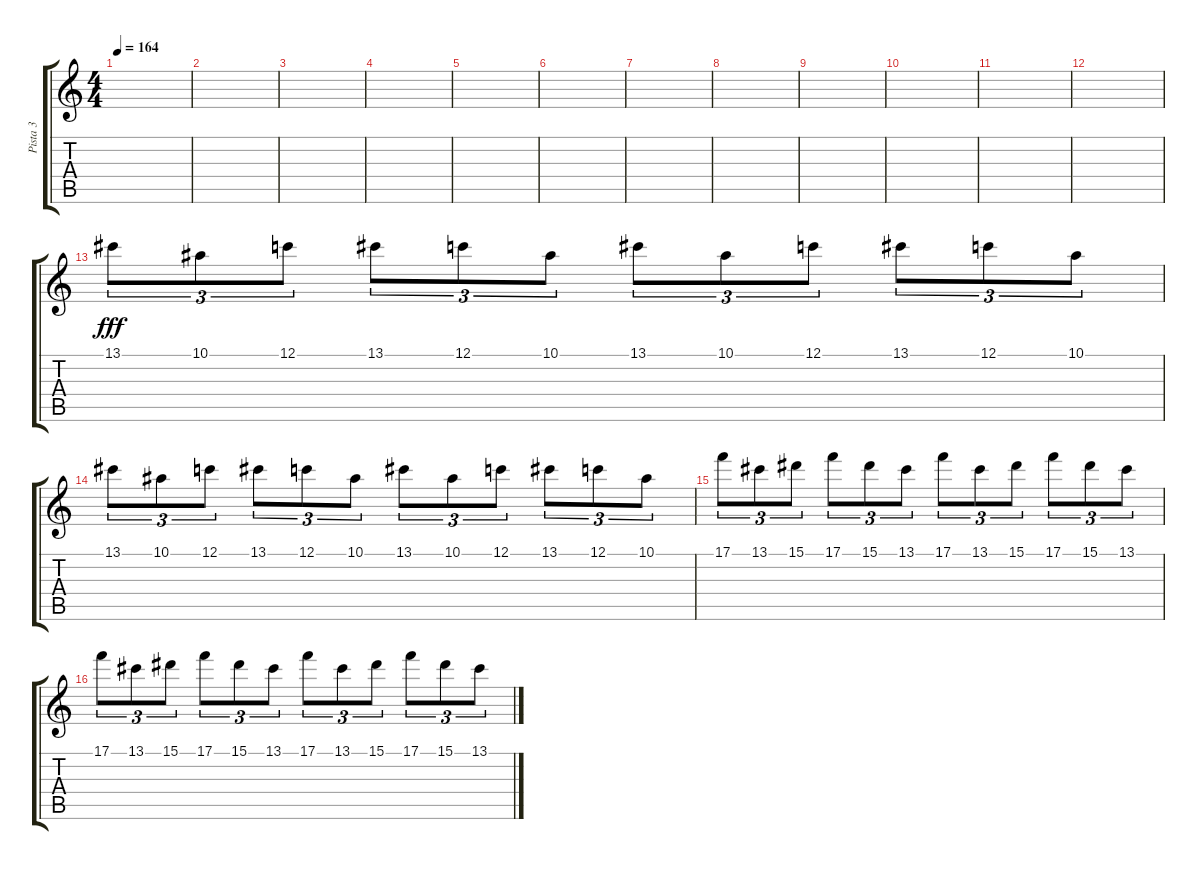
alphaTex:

\track ("Pista 3" "Pista 3") {instrument overdrivenguitar}
\staff {score tabs}
\tuning (C4 G3 Eb3 Bb2 F2 C2) {hide}
\ts (4 4)
\tempo 164
\clef g2
\ks c
|
|
|
|
|
|
|
|
|
|
|
|
13.1.8{tu (3 2) dy fff volume 0} 10.1.8{tu (3 2)} 12.1.8{tu (3 2)} 13.1.8{tu (3 2)} 12.1.8{tu (3 2)} 10.1.8{tu (3 2)} 13.1.8{tu (3 2)} 10.1.8{tu (3 2)} 12.1.8{tu (3 2)} 13.1.8{tu (3 2)} 12.1.8{tu (3 2)} 10.1.8{tu (3 2)} |
13.1.8{tu (3 2)} 10.1.8{tu (3 2)} 12.1.8{tu (3 2)} 13.1.8{tu (3 2)} 12.1.8{tu (3 2)} 10.1.8{tu (3 2)} 13.1.8{tu (3 2)} 10.1.8{tu (3 2)} 12.1.8{tu (3 2)} 13.1.8{tu (3 2)} 12.1.8{tu (3 2)} 10.1.8{tu (3 2)} |
17.1.8{tu (3 2)} 13.1.8{tu (3 2)} 15.1.8{tu (3 2)} 17.1.8{tu (3 2)} 15.1.8{tu (3 2)} 13.1.8{tu (3 2)} 17.1.8{tu (3 2)} 13.1.8{tu (3 2)} 15.1.8{tu (3 2)} 17.1.8{tu (3 2)} 15.1.8{tu (3 2)} 13.1.8{tu (3 2)} |
17.1.8{tu (3 2) volume 13} 13.1.8{tu (3 2)} 15.1.8{tu (3 2)} 17.1.8{tu (3 2)} 15.1.8{tu (3 2)} 13.1.8{tu (3 2)} 17.1.8{tu (3 2)} 13.1.8{tu (3 2)} 15.1.8{tu (3 2)} 17.1.8{tu (3 2)} 15.1.8{tu (3 2)} 13.1.8{tu (3 2)}
